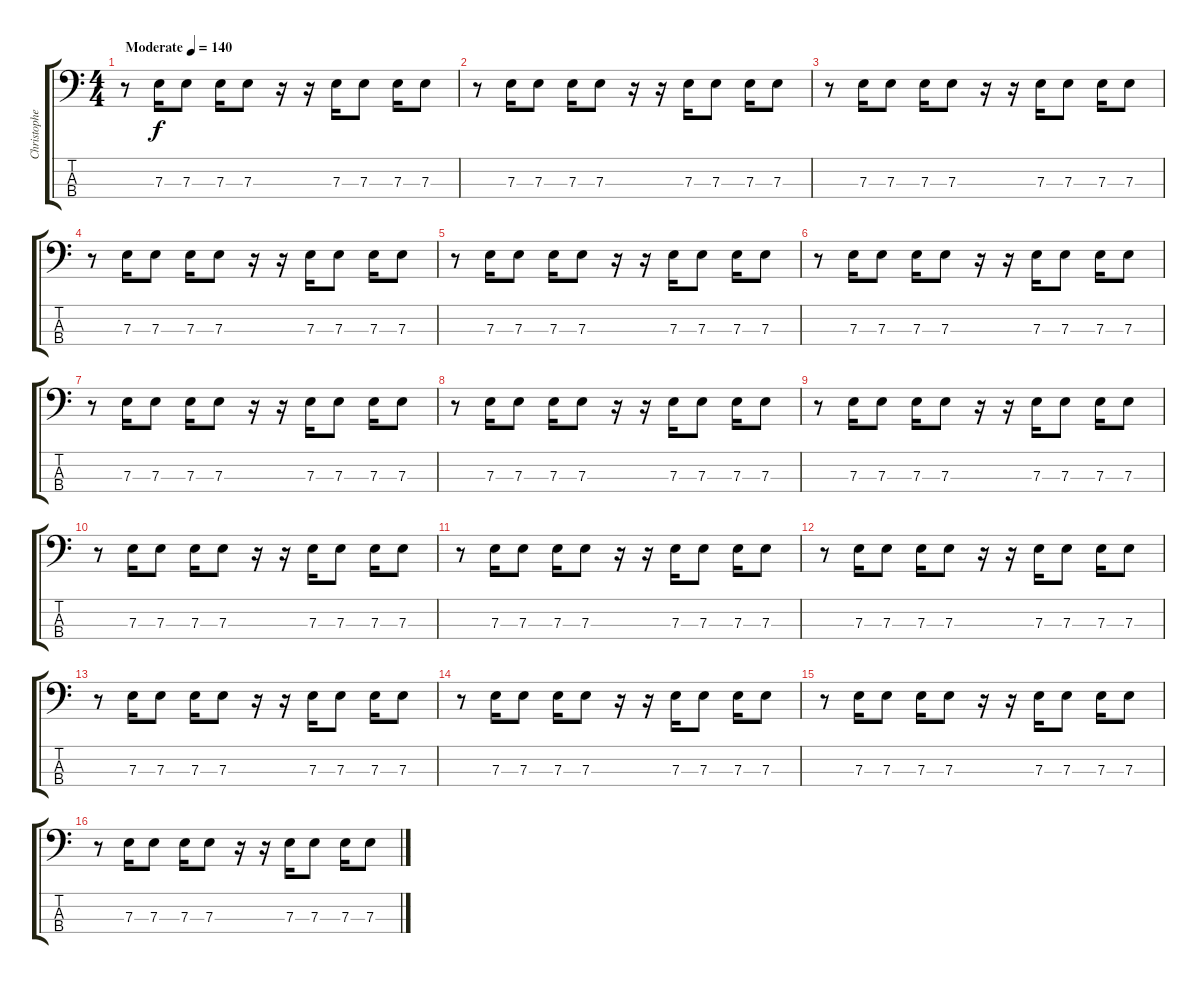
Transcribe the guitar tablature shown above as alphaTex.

\track ("Christopher Lawrence " "Christophe") {instrument electricbassfinger}
\staff {score tabs}
\tuning (G2 D2 A1 D1) {hide}
\ts (4 4)
\tempo (140 "Moderate")
\clef f4
\ks c
r.8{dy f instrument electricbassfinger} 7.3.16 7.3.8 7.3.16 7.3.8 r.16 r.16 7.3.16 7.3.8 7.3.16 7.3.8 |
r.8 7.3.16 7.3.8 7.3.16 7.3.8 r.16 r.16 7.3.16 7.3.8 7.3.16 7.3.8 |
r.8 7.3.16 7.3.8 7.3.16 7.3.8 r.16 r.16 7.3.16 7.3.8 7.3.16 7.3.8 |
r.8 7.3.16 7.3.8 7.3.16 7.3.8 r.16 r.16 7.3.16 7.3.8 7.3.16 7.3.8 |
r.8 7.3.16 7.3.8 7.3.16 7.3.8 r.16 r.16 7.3.16 7.3.8 7.3.16 7.3.8 |
r.8 7.3.16 7.3.8 7.3.16 7.3.8 r.16 r.16 7.3.16 7.3.8 7.3.16 7.3.8 |
r.8 7.3.16 7.3.8 7.3.16 7.3.8 r.16 r.16 7.3.16 7.3.8 7.3.16 7.3.8 |
r.8 7.3.16 7.3.8 7.3.16 7.3.8 r.16 r.16 7.3.16 7.3.8 7.3.16 7.3.8 |
r.8 7.3.16 7.3.8 7.3.16 7.3.8 r.16 r.16 7.3.16 7.3.8 7.3.16 7.3.8 |
r.8 7.3.16 7.3.8 7.3.16 7.3.8 r.16 r.16 7.3.16 7.3.8 7.3.16 7.3.8 |
r.8 7.3.16 7.3.8 7.3.16 7.3.8 r.16 r.16 7.3.16 7.3.8 7.3.16 7.3.8 |
r.8 7.3.16 7.3.8 7.3.16 7.3.8 r.16 r.16 7.3.16 7.3.8 7.3.16 7.3.8 |
r.8 7.3.16 7.3.8 7.3.16 7.3.8 r.16 r.16 7.3.16 7.3.8 7.3.16 7.3.8 |
r.8 7.3.16 7.3.8 7.3.16 7.3.8 r.16 r.16 7.3.16 7.3.8 7.3.16 7.3.8 |
r.8 7.3.16 7.3.8 7.3.16 7.3.8 r.16 r.16 7.3.16 7.3.8 7.3.16 7.3.8 |
r.8 7.3.16 7.3.8 7.3.16 7.3.8 r.16 r.16 7.3.16 7.3.8 7.3.16 7.3.8
